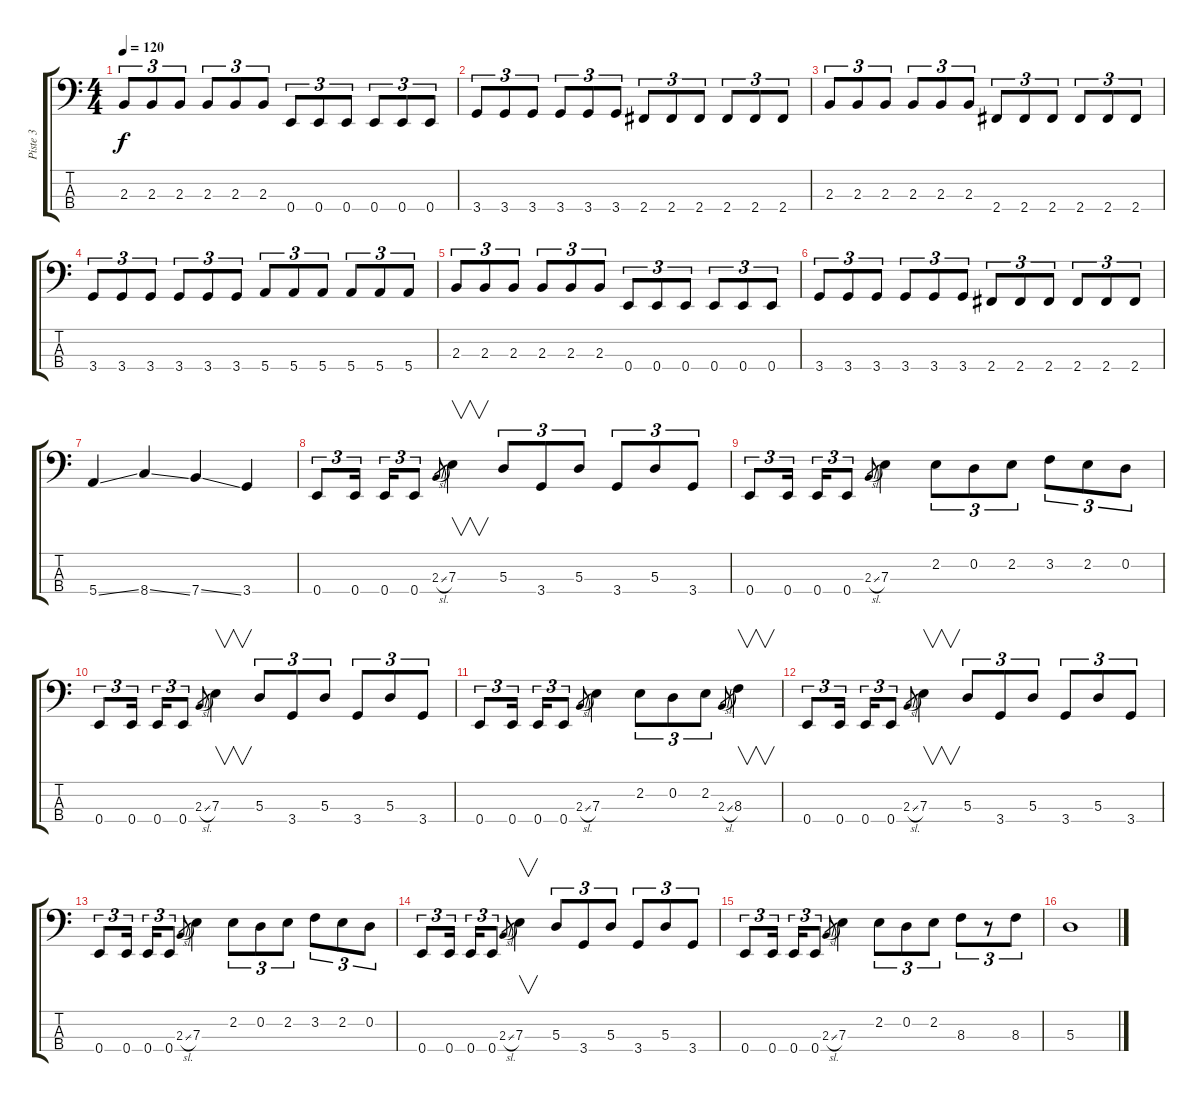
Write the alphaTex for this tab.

\track ("Piste 3" "Piste 3") {instrument electricbassfinger}
\staff {score tabs}
\tuning (G2 D2 A1 E1) {hide}
\ts (4 4)
\tempo 120
\clef f4
\ks c
2.3.8{tu (3 2) dy f} 2.3.8{tu (3 2)} 2.3.8{tu (3 2)} 2.3.8{tu (3 2)} 2.3.8{tu (3 2)} 2.3.8{tu (3 2)} 0.4.8{tu (3 2)} 0.4.8{tu (3 2)} 0.4.8{tu (3 2)} 0.4.8{tu (3 2)} 0.4.8{tu (3 2)} 0.4.8{tu (3 2)} |
3.4.8{tu (3 2)} 3.4.8{tu (3 2)} 3.4.8{tu (3 2)} 3.4.8{tu (3 2)} 3.4.8{tu (3 2)} 3.4.8{tu (3 2)} 2.4.8{tu (3 2)} 2.4.8{tu (3 2)} 2.4.8{tu (3 2)} 2.4.8{tu (3 2)} 2.4.8{tu (3 2)} 2.4.8{tu (3 2)} |
2.3.8{tu (3 2)} 2.3.8{tu (3 2)} 2.3.8{tu (3 2)} 2.3.8{tu (3 2)} 2.3.8{tu (3 2)} 2.3.8{tu (3 2)} 2.4.8{tu (3 2)} 2.4.8{tu (3 2)} 2.4.8{tu (3 2)} 2.4.8{tu (3 2)} 2.4.8{tu (3 2)} 2.4.8{tu (3 2)} |
3.4.8{tu (3 2)} 3.4.8{tu (3 2)} 3.4.8{tu (3 2)} 3.4.8{tu (3 2)} 3.4.8{tu (3 2)} 3.4.8{tu (3 2)} 5.4.8{tu (3 2)} 5.4.8{tu (3 2)} 5.4.8{tu (3 2)} 5.4.8{tu (3 2)} 5.4.8{tu (3 2)} 5.4.8{tu (3 2)} |
2.3.8{tu (3 2)} 2.3.8{tu (3 2)} 2.3.8{tu (3 2)} 2.3.8{tu (3 2)} 2.3.8{tu (3 2)} 2.3.8{tu (3 2)} 0.4.8{tu (3 2)} 0.4.8{tu (3 2)} 0.4.8{tu (3 2)} 0.4.8{tu (3 2)} 0.4.8{tu (3 2)} 0.4.8{tu (3 2)} |
3.4.8{tu (3 2)} 3.4.8{tu (3 2)} 3.4.8{tu (3 2)} 3.4.8{tu (3 2)} 3.4.8{tu (3 2)} 3.4.8{tu (3 2)} 2.4.8{tu (3 2)} 2.4.8{tu (3 2)} 2.4.8{tu (3 2)} 2.4.8{tu (3 2)} 2.4.8{tu (3 2)} 2.4.8{tu (3 2)} |
5.4{ss}.4 8.4{ss}.4 7.4{ss}.4 3.4.4 |
0.4.8{tu (3 2)} 0.4.16{tu (3 2)} 0.4.16{tu (3 2)} 0.4.8{tu (3 2)} 2.3{sl}.8{gr} 7.3.4{v} 5.3.8{tu (3 2)} 3.4.8{tu (3 2)} 5.3.8{tu (3 2)} 3.4.8{tu (3 2)} 5.3.8{tu (3 2)} 3.4.8{tu (3 2)} |
0.4.8{tu (3 2)} 0.4.16{tu (3 2)} 0.4.16{tu (3 2)} 0.4.8{tu (3 2)} 2.3{sl}.8{gr} 7.3.4 2.2.8{tu (3 2)} 0.2.8{tu (3 2)} 2.2.8{tu (3 2)} 3.2.8{tu (3 2)} 2.2.8{tu (3 2)} 0.2.8{tu (3 2)} |
0.4.8{tu (3 2)} 0.4.16{tu (3 2)} 0.4.16{tu (3 2)} 0.4.8{tu (3 2)} 2.3{sl}.8{gr} 7.3.4{v} 5.3.8{tu (3 2)} 3.4.8{tu (3 2)} 5.3.8{tu (3 2)} 3.4.8{tu (3 2)} 5.3.8{tu (3 2)} 3.4.8{tu (3 2)} |
0.4.8{tu (3 2)} 0.4.16{tu (3 2)} 0.4.16{tu (3 2)} 0.4.8{tu (3 2)} 2.3{sl}.8{gr} 7.3.4 2.2.8{tu (3 2)} 0.2.8{tu (3 2)} 2.2.8{tu (3 2)} 2.3{sl}.8{gr} 8.3.4{v} |
0.4.8{tu (3 2)} 0.4.16{tu (3 2)} 0.4.16{tu (3 2)} 0.4.8{tu (3 2)} 2.3{sl}.8{gr} 7.3.4{v} 5.3.8{tu (3 2)} 3.4.8{tu (3 2)} 5.3.8{tu (3 2)} 3.4.8{tu (3 2)} 5.3.8{tu (3 2)} 3.4.8{tu (3 2)} |
0.4.8{tu (3 2)} 0.4.16{tu (3 2)} 0.4.16{tu (3 2)} 0.4.8{tu (3 2)} 2.3{sl}.8{gr} 7.3.4 2.2.8{tu (3 2)} 0.2.8{tu (3 2)} 2.2.8{tu (3 2)} 3.2.8{tu (3 2)} 2.2.8{tu (3 2)} 0.2.8{tu (3 2)} |
0.4.8{tu (3 2)} 0.4.16{tu (3 2)} 0.4.16{tu (3 2)} 0.4.8{tu (3 2)} 2.3{sl}.8{gr} 7.3.4{v} 5.3.8{tu (3 2)} 3.4.8{tu (3 2)} 5.3.8{tu (3 2)} 3.4.8{tu (3 2)} 5.3.8{tu (3 2)} 3.4.8{tu (3 2)} |
0.4.8{tu (3 2)} 0.4.16{tu (3 2)} 0.4.16{tu (3 2)} 0.4.8{tu (3 2)} 2.3{sl}.8{gr} 7.3.4 2.2.8{tu (3 2)} 0.2.8{tu (3 2)} 2.2.8{tu (3 2)} 8.3.8{tu (3 2)} r.8{tu (3 2)} 8.3.8{tu (3 2)} |
5.3.1{volume 6 instrument electricbassfinger}
